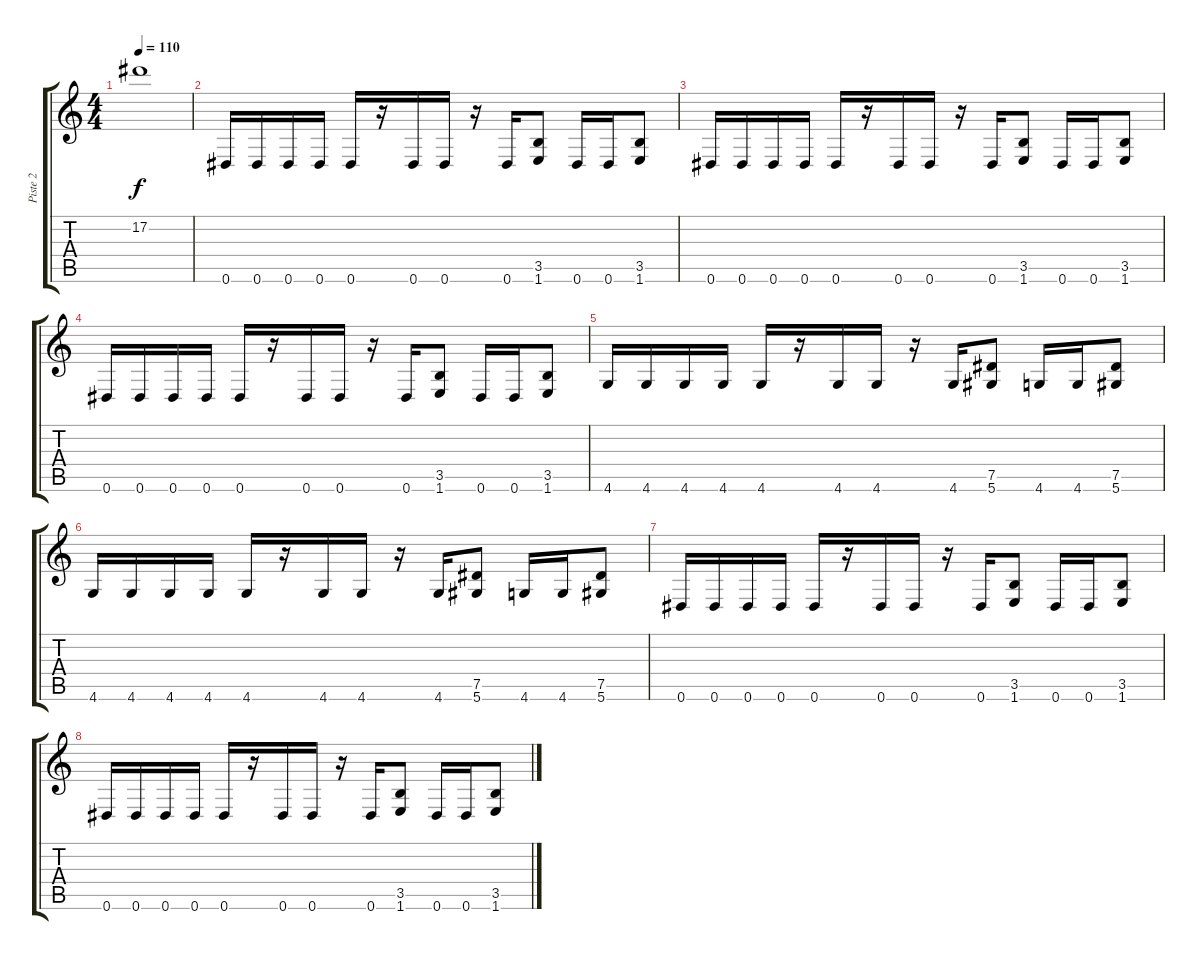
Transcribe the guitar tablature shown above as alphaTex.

\track ("Piste 2" "Piste 2") {instrument distortionguitar}
\staff {score tabs}
\tuning (Eb4 Bb3 Gb3 Db3 Ab2 Eb2) {hide}
\ts (4 4)
\tempo 110
\clef g2
\ks c
17.2{t}.1{dy f} |
0.6.16 0.6.16 0.6.16 0.6.16 0.6.16 r.16 0.6.16 0.6.16 r.16 0.6.16 (3.5 1.6).8 0.6.16 0.6.16 (3.5 1.6).8 |
0.6.16 0.6.16 0.6.16 0.6.16 0.6.16 r.16 0.6.16 0.6.16 r.16 0.6.16 (3.5 1.6).8 0.6.16 0.6.16 (3.5 1.6).8 |
0.6.16 0.6.16 0.6.16 0.6.16 0.6.16 r.16 0.6.16 0.6.16 r.16 0.6.16 (3.5 1.6).8 0.6.16 0.6.16 (3.5 1.6).8 |
4.6.16 4.6.16 4.6.16 4.6.16 4.6.16 r.16 4.6.16 4.6.16 r.16 4.6.16 (7.5 5.6).8 4.6.16 4.6.16 (7.5 5.6).8 |
4.6.16 4.6.16 4.6.16 4.6.16 4.6.16 r.16 4.6.16 4.6.16 r.16 4.6.16 (7.5 5.6).8 4.6.16 4.6.16 (7.5 5.6).8 |
0.6.16 0.6.16 0.6.16 0.6.16 0.6.16 r.16 0.6.16 0.6.16 r.16 0.6.16 (3.5 1.6).8 0.6.16 0.6.16 (3.5 1.6).8 |
0.6.16 0.6.16 0.6.16 0.6.16 0.6.16 r.16 0.6.16 0.6.16 r.16 0.6.16 (3.5 1.6).8 0.6.16 0.6.16 (3.5 1.6).8
